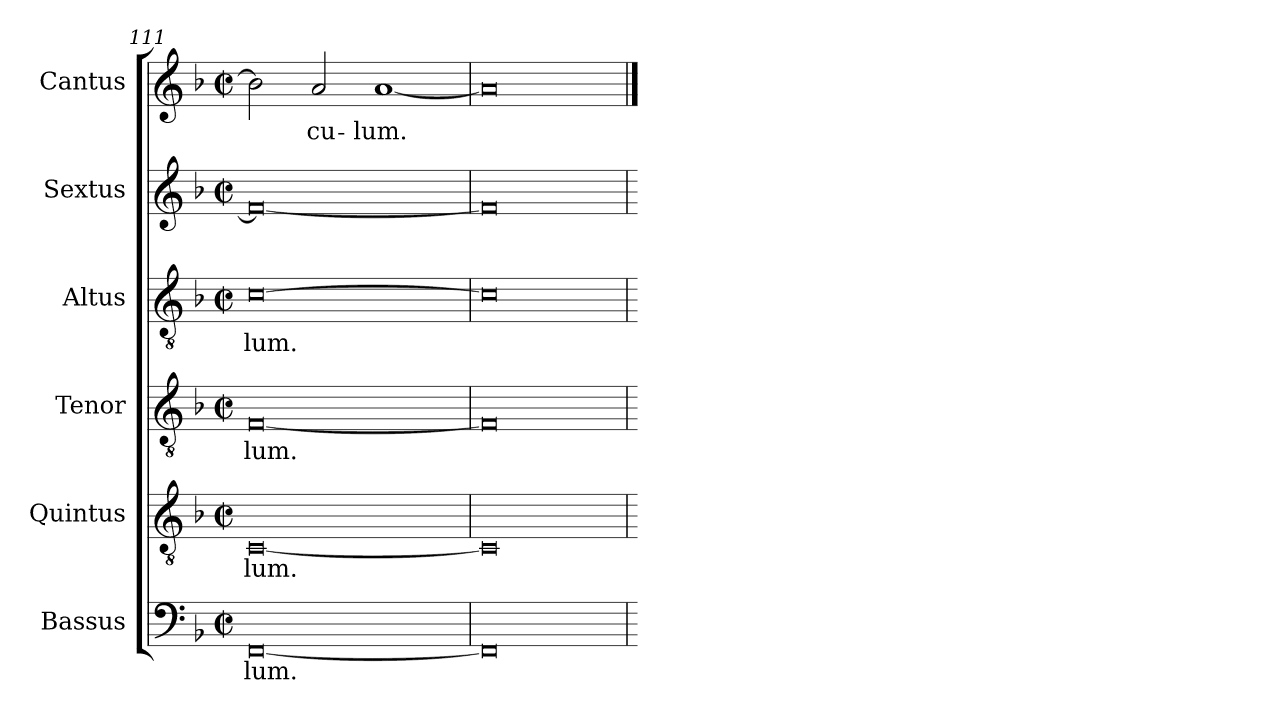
**kern	**text	**kern	**text	**kern	**text	**kern	**text	**kern	**kern	**text
*part6	*part6	*part5	*part5	*part4	*part4	*part3	*part3	*part2	*part1	*part1
*staff6	*staff6	*staff5	*staff5	*staff4	*staff4	*staff3	*staff3	*staff2	*staff1	*staff1
*I"Bassus	*	*I"Quintus	*	*I"Tenor	*	*I"Altus	*	*I"Sextus	*I"Cantus	*
*clefF4	*	*clefGv2	*	*clefGv2	*	*clefGv2	*	*clefG2	*clefG2	*
*k[b-]	*	*k[b-]	*	*k[b-]	*	*k[b-]	*	*k[b-]	*k[b-]	*
*F:	*	*F:	*	*F:	*	*F:	*	*F:	*F:	*
*M2/2	*	*M2/2	*	*M2/2	*	*M2/2	*	*M2/2	*M2/2	*
*met(c|)	*	*met(c|)	*	*met(c|)	*	*met(c|)	*	*met(c|)	*met(c|)	*
=111	=111	=111	=111	=111	=111	=111	=111	=111	=111	=111
!	!LO:LY:b	!	!LO:LY:b	!	!LO:LY:b	!	!LO:LY:b	!	!	!
[<0FF	lum.	[<0C	-lum.	[<0F	lum.	[>0c	-lum.	0f_<	2b-\]	.
!	!	!	!	!	!	!	!	!	!	!LO:LY:b:cj
.	.	.	.	.	.	.	.	.	2a/	-cu-
!	!	!	!	!	!	!	!	!	!	!LO:LY:b
.	.	.	.	.	.	.	.	.	[<1a	-lum.
=112	=112	=112	=112	=112	=112	=112	=112	=112	=112	=112
0FF]	.	0C]	.	0F]	.	0c]	.	0f]	0a]	.
=	==	=	==	=	==	=	==	=	==	==
*-	*-	*-	*-	*-	*-	*-	*-	*-	*-	*-
